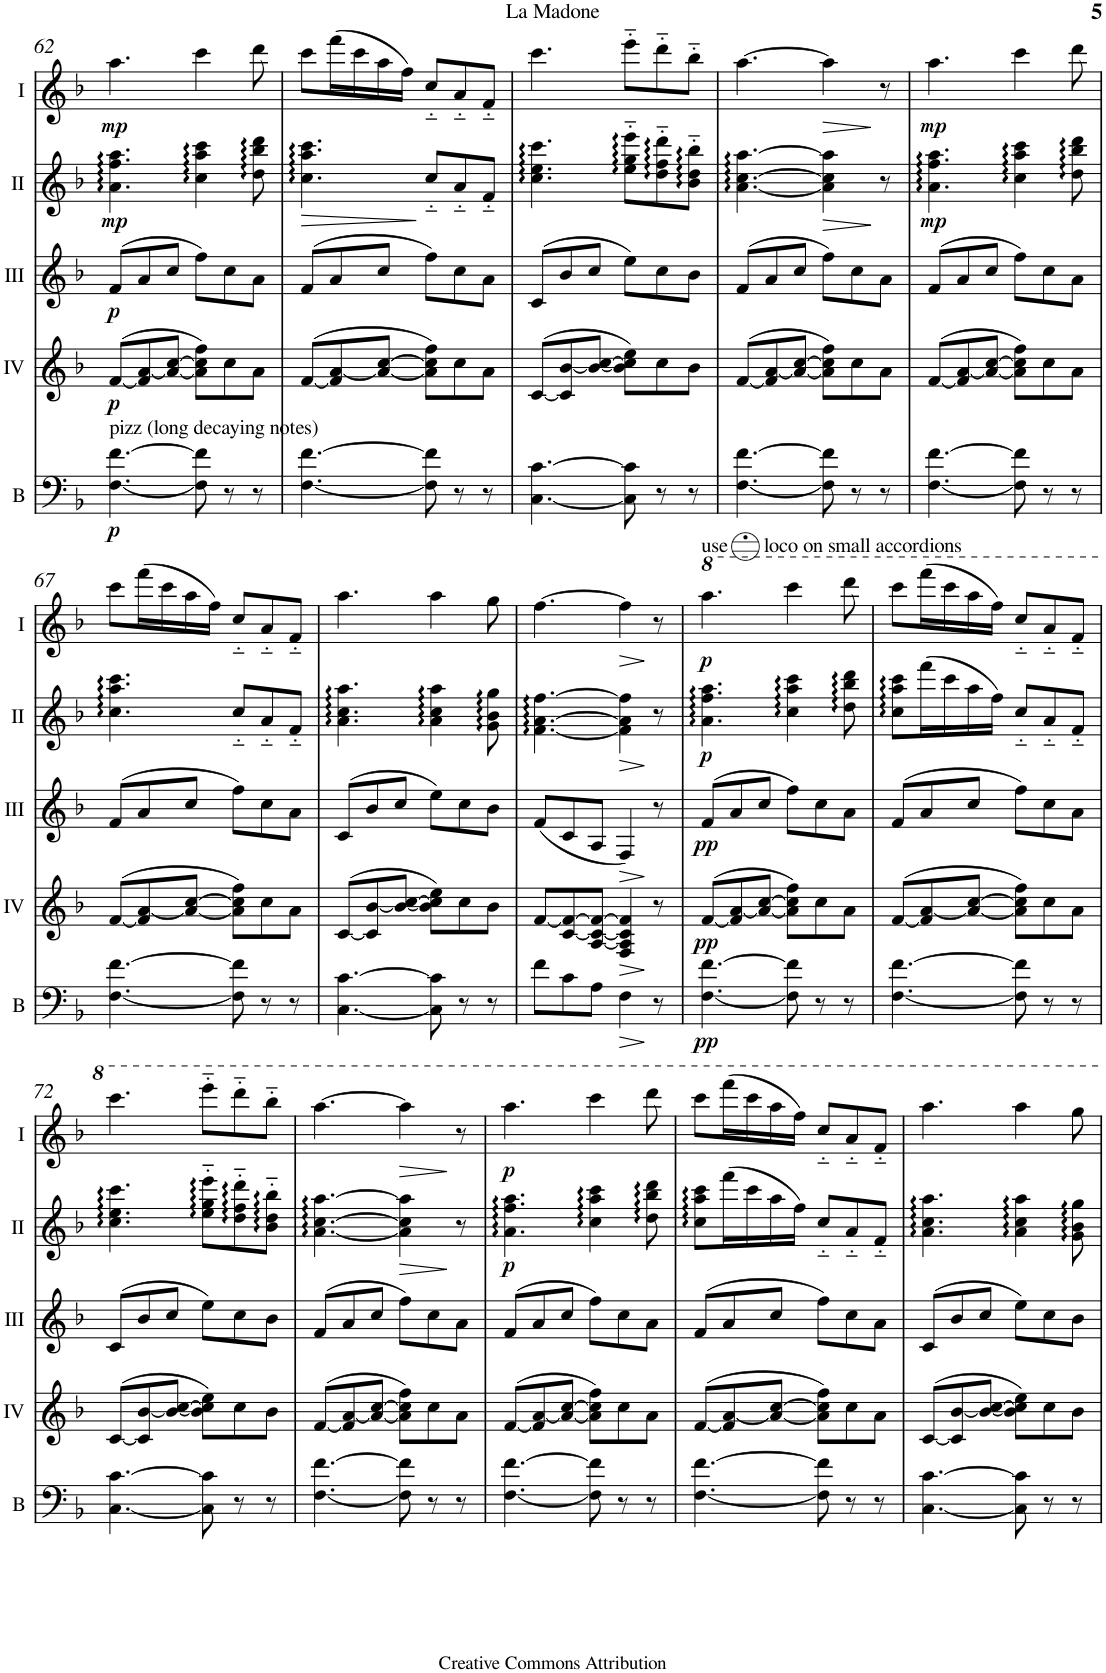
**kern	**dynam	**kern	**dynam	**kern	**dynam	**kern	**dynam	**kern	**dynam
*part5	*part5	*part4	*part4	*part3	*part3	*part2	*part2	*part1	*part1
*staff5	*staff5	*staff4	*staff4	*staff3	*staff3	*staff2	*staff2	*staff1	*staff1
*I"Bass	*	*I"Acc. 4	*	*I"Acc. 3	*	*I"Acc. 2	*	*I"Acc. 1	*
*I'B	*	*	*	*	*	*	*	*	*
!!LO:PB:g=z
*clefF4	*	*clefG2	*	*clefG2	*	*clefG2	*	*clefG2	*
*Trd7c12	*	*Trd7c12	*	*Trd7c12	*	*	*	*	*
*k[b-]	*	*k[b-]	*	*k[b-]	*	*k[b-]	*	*k[b-]	*
*M6/8	*	*M6/8	*	*M6/8	*	*M6/8	*	*M6/8	*
=62	=62	=62	=62	=62	=62	=62	=62	=62	=62
!LO:TX:a:t=pizz (long decaying notes)	!	!	!	!	!	!	!	!	!
!	!LO:DY:b	!	!LO:DY:b	!	!LO:DY:b	!	!LO:DY:b	!	!LO:DY:b
[4.F\ [4.f\	p	([8f/L	p	(8f/L	p	4.a\ 4.ff\ 4.aa\	mp	4.aa\	mp
.	.	8f/] [<8a/	.	8a/	.	.	.	.	.
.	.	8a/_ [8cc/J	.	8cc/J	.	.	.	.	.
8F\] 8f\]	.	8a\] 8cc\] 8ff\L)	.	8ff\L)	.	4cc\ 4aa\ 4ccc\	.	4ccc\	.
8r	.	8cc\	.	8cc\	.	.	.	.	.
8r	.	8a\J	.	8a\J	.	8dd\ 8bb-\ 8ddd\	.	8ddd\	.
=63	=63	=63	=63	=63	=63	=63	=63	=63	=63
!	!	!	!	!	!	!	!LO:HP:b	!	!
[4.F\ [4.f\	.	([8f/L	.	(8f/L	.	4.cc\ 4.aa\ 4.ccc\	>	8ccc\L	.
.	.	8f/] [<8a/	.	8a/	.	.	.	(16fff\L	.
.	.	.	.	.	.	.	.	16ccc\	.
.	.	8a/_ [8cc/J	.	8cc/J	.	.	.	16aa\	.
.	.	.	.	.	.	.	.	16ff\JJ)	.
8F\] 8f\]	.	8a\] 8cc\] 8ff\L)	.	8ff\L)	.	8cc/L	]	8cc/L	.
8r	.	8cc\	.	8cc\	.	8a/	.	8a/	.
8r	.	8a\J	.	8a\J	.	8f/J	.	8f/J	.
=64	=64	=64	=64	=64	=64	=64	=64	=64	=64
[4.C\ [4.c\	.	([8c/L	.	(8c/L	.	4.cc\ 4.ee\ 4.ccc\	.	4.ccc\	.
.	.	8c/] [<8b-/	.	8b-/	.	.	.	.	.
.	.	8b-/_ [8cc/J	.	8cc/J	.	.	.	.	.
8C\] 8c\]	.	8b-\] 8cc\] 8ee\L)	.	8ee\L)	.	8ee\ 8gg\ 8eee\L	.	8eee\L	.
8r	.	8cc\	.	8cc\	.	8dd\ 8ff\ 8ddd\	.	8ddd\	.
8r	.	8b-\J	.	8b-\J	.	8b-\ 8dd\ 8bb-\J	.	8bb-\J	.
=65	=65	=65	=65	=65	=65	=65	=65	=65	=65
[4.F\ [4.f\	.	([8f/L	.	(8f/L	.	[4.a\ [4.cc\ [4.aa\	.	[4.aa\	.
.	.	8f/] [<8a/	.	8a/	.	.	.	.	.
.	.	8a/_ [8cc/J	.	8cc/J	.	.	.	.	.
!	!	!	!	!	!	!	!LO:HP:b	!	!LO:HP:b
8F\] 8f\]	.	8a\] 8cc\] 8ff\L)	.	8ff\L)	.	4a\] 4cc\] 4aa\]	>	4aa\]	>
8r	.	8cc\	.	8cc\	.	.	.	.	.
8r	.	8a\J	.	8a\J	.	8r	]	8r	]
=66	=66	=66	=66	=66	=66	=66	=66	=66	=66
!	!	!	!	!	!	!	!LO:DY:b	!	!LO:DY:b
[4.F\ [4.f\	.	([8f/L	.	(8f/L	.	4.a\ 4.ff\ 4.aa\	mp	4.aa\	mp
.	.	8f/] [<8a/	.	8a/	.	.	.	.	.
.	.	8a/_ [8cc/J	.	8cc/J	.	.	.	.	.
8F\] 8f\]	.	8a\] 8cc\] 8ff\L)	.	8ff\L)	.	4cc\ 4aa\ 4ccc\	.	4ccc\	.
8r	.	8cc\	.	8cc\	.	.	.	.	.
8r	.	8a\J	.	8a\J	.	8dd\ 8bb-\ 8ddd\	.	8ddd\	.
!!LO:LB:g=z
=67	=67	=67	=67	=67	=67	=67	=67	=67	=67
[4.F\ [4.f\	.	([8f/L	.	(8f/L	.	4.cc\ 4.aa\ 4.ccc\	.	8ccc\L	.
.	.	8f/] [<8a/	.	8a/	.	.	.	(16fff\L	.
.	.	.	.	.	.	.	.	16ccc\	.
.	.	8a/_ [8cc/J	.	8cc/J	.	.	.	16aa\	.
.	.	.	.	.	.	.	.	16ff\JJ)	.
8F\] 8f\]	.	8a\] 8cc\] 8ff\L)	.	8ff\L)	.	8cc/L	.	8cc/L	.
8r	.	8cc\	.	8cc\	.	8a/	.	8a/	.
8r	.	8a\J	.	8a\J	.	8f/J	.	8f/J	.
=68	=68	=68	=68	=68	=68	=68	=68	=68	=68
[4.C\ [4.c\	.	([8c/L	.	(8c/L	.	4.a\ 4.cc\ 4.aa\	.	4.aa\	.
.	.	8c/] [<8b-/	.	8b-/	.	.	.	.	.
.	.	8b-/_ [8cc/J	.	8cc/J	.	.	.	.	.
8C\] 8c\]	.	8b-\] 8cc\] 8ee\L)	.	8ee\L)	.	4a\ 4cc\ 4aa\	.	4aa\	.
8r	.	8cc\	.	8cc\	.	.	.	.	.
8r	.	8b-\J	.	8b-\J	.	8g\ 8b-\ 8gg\	.	8gg\	.
=69	=69	=69	=69	=69	=69	=69	=69	=69	=69
8f\L	.	[8f/L	.	(8f/L	.	[4.f\ [4.a\ [4.ff\	.	[4.ff\	.
8c\	.	[8c/ 8f/_	.	8c/	.	.	.	.	.
8A\J	.	[8A/ 8c/_ 8f/_J	.	8A/J	.	.	.	.	.
!	!LO:HP:b	!	!LO:HP:b	!	!LO:HP:b	!	!LO:HP:b	!	!LO:HP:b
4F\	>	4F/ 4A/] 4c/] 4f/]	>	4F/)	>	4f\] 4a\] 4ff\]	>	4ff\]	>
8r	]	8r	]	8r	]	8r	]	8r	]
=70	=70	=70	=70	=70	=70	=70	=70	=70	=70
!	!	!	!	!	!	!	!	!LO:TX:a:t=use       loco on small accordions	!
!	!LO:DY:b	!	!LO:DY:b	!	!LO:DY:b	!	!LO:DY:b	!	!LO:DY:b
[4.F\ [4.f\	pp	([8f/L	pp	(8f/L	pp	4.a\ 4.ff\ 4.aa\	p	4.aaa\	p
.	.	8f/] [<8a/	.	8a/	.	.	.	.	.
.	.	8a/_ [8cc/J	.	8cc/J	.	.	.	.	.
8F\] 8f\]	.	8a\] 8cc\] 8ff\L)	.	8ff\L)	.	4cc\ 4aa\ 4ccc\	.	4cccc\	.
8r	.	8cc\	.	8cc\	.	.	.	.	.
8r	.	8a\J	.	8a\J	.	8dd\ 8bb-\ 8ddd\	.	8dddd\	.
=71	=71	=71	=71	=71	=71	=71	=71	=71	=71
[4.F\ [4.f\	.	([8f/L	.	(8f/L	.	8cc\ 8aa\ 8ccc\L	.	8cccc\L	.
.	.	8f/] [<8a/	.	8a/	.	(16fff\L	.	(16ffff\L	.
.	.	.	.	.	.	16ccc\	.	16cccc\	.
.	.	8a/_ [8cc/J	.	8cc/J	.	16aa\	.	16aaa\	.
.	.	.	.	.	.	16ff\JJ)	.	16fff\JJ)	.
8F\] 8f\]	.	8a\] 8cc\] 8ff\L)	.	8ff\L)	.	8cc/L	.	8ccc/L	.
8r	.	8cc\	.	8cc\	.	8a/	.	8aa/	.
8r	.	8a\J	.	8a\J	.	8f/J	.	8ff/J	.
!!LO:LB:g=z
=72	=72	=72	=72	=72	=72	=72	=72	=72	=72
[4.C\ [4.c\	.	([8c/L	.	(8c/L	.	4.cc\ 4.ee\ 4.ccc\	.	4.cccc\	.
.	.	8c/] [<8b-/	.	8b-/	.	.	.	.	.
.	.	8b-/_ [8cc/J	.	8cc/J	.	.	.	.	.
8C\] 8c\]	.	8b-\] 8cc\] 8ee\L)	.	8ee\L)	.	8ee\'~ 8gg\'~ 8eee\'~L	.	8eeee\L	.
8r	.	8cc\	.	8cc\	.	8dd\'~ 8ff\'~ 8ddd\'~	.	8dddd\	.
8r	.	8b-\J	.	8b-\J	.	8b-\'~ 8dd\'~ 8bb-\'~J	.	8bbb-\J	.
=73	=73	=73	=73	=73	=73	=73	=73	=73	=73
[4.F\ [4.f\	.	([8f/L	.	(8f/L	.	[4.a\ [4.cc\ [4.aa\	.	[4.aaa\	.
.	.	8f/] [<8a/	.	8a/	.	.	.	.	.
.	.	8a/_ [8cc/J	.	8cc/J	.	.	.	.	.
!	!	!	!	!	!	!	!LO:HP:b	!	!LO:HP:b
8F\] 8f\]	.	8a\] 8cc\] 8ff\L)	.	8ff\L)	.	4a\] 4cc\] 4aa\]	>	4aaa\]	>
8r	.	8cc\	.	8cc\	.	.	.	.	.
8r	.	8a\J	.	8a\J	.	8r	]	8r	]
=74	=74	=74	=74	=74	=74	=74	=74	=74	=74
!	!	!	!	!	!	!	!LO:DY:b	!	!LO:DY:b
[4.F\ [4.f\	.	([8f/L	.	(8f/L	.	4.a\ 4.ff\ 4.aa\	p	4.aaa\	p
.	.	8f/] [<8a/	.	8a/	.	.	.	.	.
.	.	8a/_ [8cc/J	.	8cc/J	.	.	.	.	.
8F\] 8f\]	.	8a\] 8cc\] 8ff\L)	.	8ff\L)	.	4cc\ 4aa\ 4ccc\	.	4cccc\	.
8r	.	8cc\	.	8cc\	.	.	.	.	.
8r	.	8a\J	.	8a\J	.	8dd\ 8bb-\ 8ddd\	.	8dddd\	.
=75	=75	=75	=75	=75	=75	=75	=75	=75	=75
[4.F\ [4.f\	.	([8f/L	.	(8f/L	.	8cc\ 8aa\ 8ccc\L	.	8cccc\L	.
.	.	8f/] [<8a/	.	8a/	.	(16fff\L	.	(16ffff\L	.
.	.	.	.	.	.	16ccc\	.	16cccc\	.
.	.	8a/_ [8cc/J	.	8cc/J	.	16aa\	.	16aaa\	.
.	.	.	.	.	.	16ff\JJ)	.	16fff\JJ)	.
8F\] 8f\]	.	8a\] 8cc\] 8ff\L)	.	8ff\L)	.	8cc/L	.	8ccc/L	.
8r	.	8cc\	.	8cc\	.	8a/	.	8aa/	.
8r	.	8a\J	.	8a\J	.	8f/J	.	8ff/J	.
=76	=76	=76	=76	=76	=76	=76	=76	=76	=76
[4.C\ [4.c\	.	([8c/L	.	(8c/L	.	4.a\ 4.cc\ 4.aa\	.	4.aaa\	.
.	.	8c/] [<8b-/	.	8b-/	.	.	.	.	.
.	.	8b-/_ [8cc/J	.	8cc/J	.	.	.	.	.
8C\] 8c\]	.	8b-\] 8cc\] 8ee\L)	.	8ee\L)	.	4a\ 4cc\ 4aa\	.	4aaa\	.
8r	.	8cc\	.	8cc\	.	.	.	.	.
8r	.	8b-\J	.	8b-\J	.	8g\ 8b-\ 8gg\	.	8ggg\	.
=	=	=	=	=	=	=	=	=	=
*-	*-	*-	*-	*-	*-	*-	*-	*-	*-
